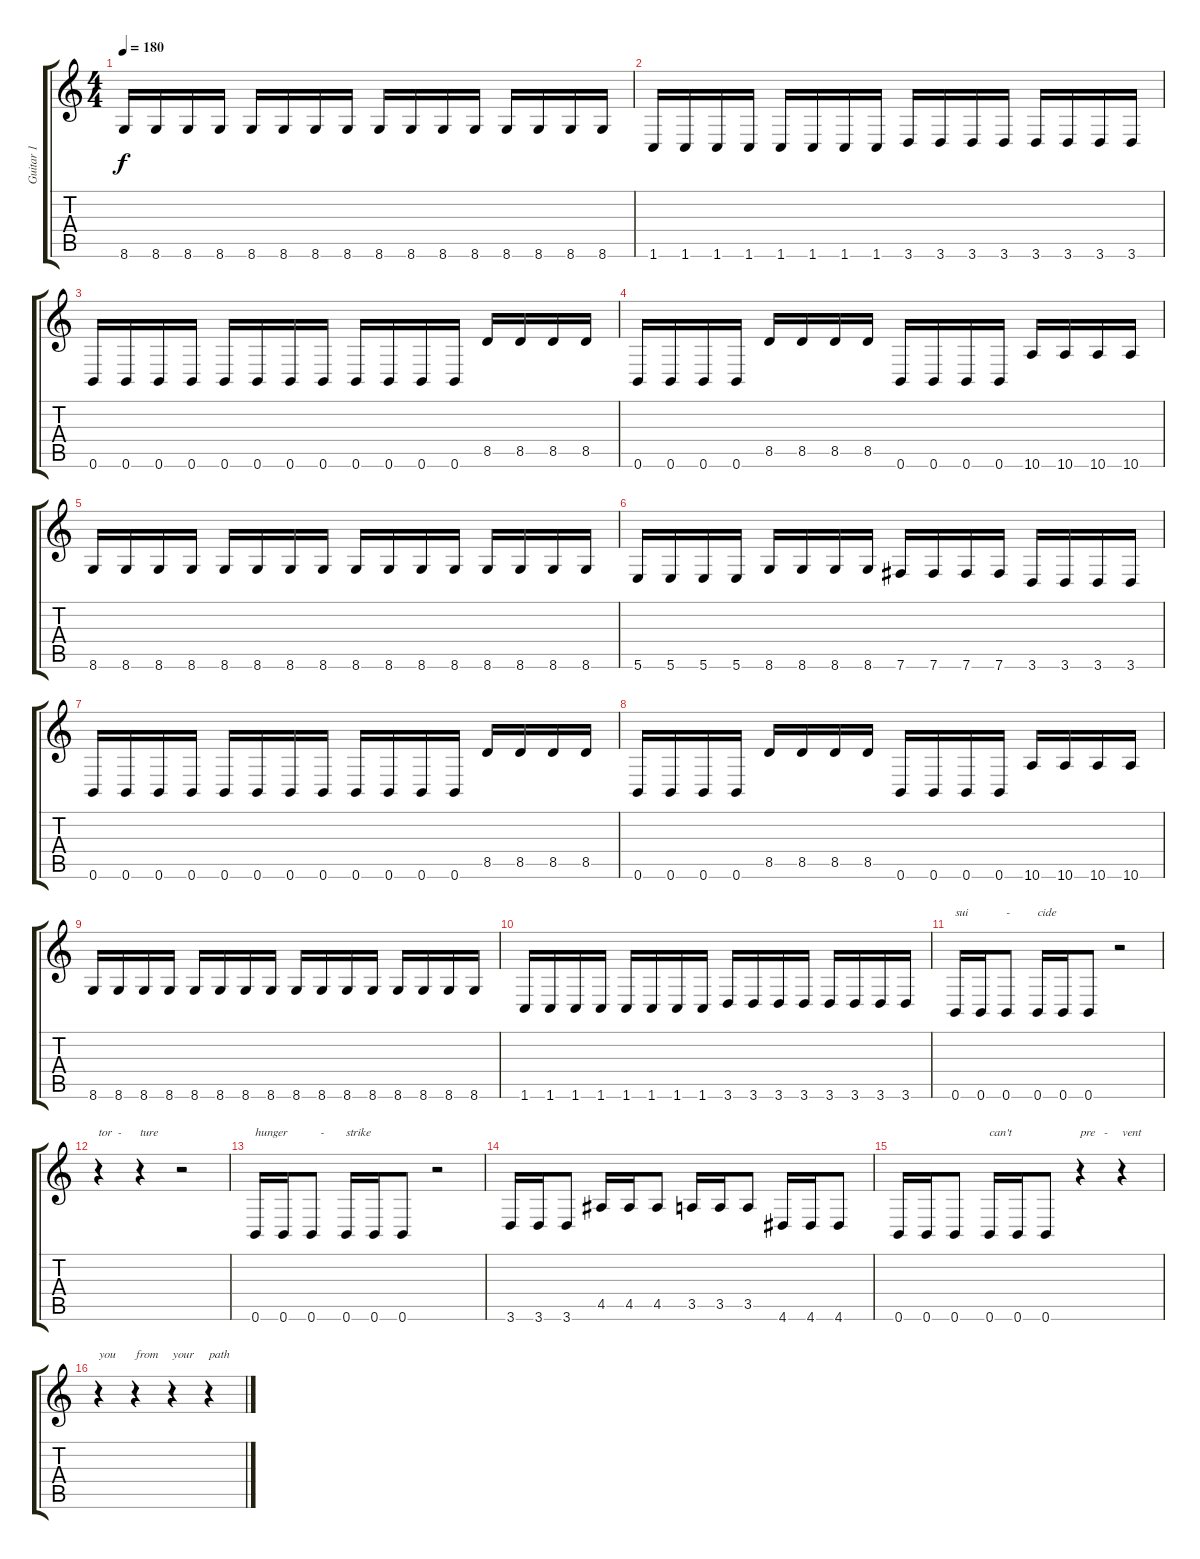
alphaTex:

\track ("Guitar 1" "Guitar 1") {instrument distortionguitar}
\staff {score tabs}
\tuning (Db4 Ab3 E3 B2 Gb2 B1) {hide}
\ts (4 4)
\tempo 180
\clef g2
\ks c
8.6.16{dy f} 8.6.16 8.6.16 8.6.16 8.6.16 8.6.16 8.6.16 8.6.16 8.6.16 8.6.16 8.6.16 8.6.16 8.6.16 8.6.16 8.6.16 8.6.16 |
1.6.16 1.6.16 1.6.16 1.6.16 1.6.16 1.6.16 1.6.16 1.6.16 3.6.16 3.6.16 3.6.16 3.6.16 3.6.16 3.6.16 3.6.16 3.6.16 |
0.6.16 0.6.16 0.6.16 0.6.16 0.6.16 0.6.16 0.6.16 0.6.16 0.6.16 0.6.16 0.6.16 0.6.16 8.5.16 8.5.16 8.5.16 8.5.16 |
0.6.16 0.6.16 0.6.16 0.6.16 8.5.16 8.5.16 8.5.16 8.5.16 0.6.16 0.6.16 0.6.16 0.6.16 10.6.16 10.6.16 10.6.16 10.6.16 |
8.6.16 8.6.16 8.6.16 8.6.16 8.6.16 8.6.16 8.6.16 8.6.16 8.6.16 8.6.16 8.6.16 8.6.16 8.6.16 8.6.16 8.6.16 8.6.16 |
5.6.16 5.6.16 5.6.16 5.6.16 8.6.16 8.6.16 8.6.16 8.6.16 7.6.16 7.6.16 7.6.16 7.6.16 3.6.16 3.6.16 3.6.16 3.6.16 |
0.6.16 0.6.16 0.6.16 0.6.16 0.6.16 0.6.16 0.6.16 0.6.16 0.6.16 0.6.16 0.6.16 0.6.16 8.5.16 8.5.16 8.5.16 8.5.16 |
0.6.16 0.6.16 0.6.16 0.6.16 8.5.16 8.5.16 8.5.16 8.5.16 0.6.16 0.6.16 0.6.16 0.6.16 10.6.16 10.6.16 10.6.16 10.6.16 |
8.6.16 8.6.16 8.6.16 8.6.16 8.6.16 8.6.16 8.6.16 8.6.16 8.6.16 8.6.16 8.6.16 8.6.16 8.6.16 8.6.16 8.6.16 8.6.16 |
1.6.16 1.6.16 1.6.16 1.6.16 1.6.16 1.6.16 1.6.16 1.6.16 3.6.16 3.6.16 3.6.16 3.6.16 3.6.16 3.6.16 3.6.16 3.6.16 |
0.6.16{txt "sui"} 0.6.16 0.6.8{txt "-"} 0.6.16{txt "cide"} 0.6.16 0.6.8 r.2 |
r.4{txt "tor  -"} r.4{txt "ture"} r.2 |
0.6.16{txt "hunger"} 0.6.16 0.6.8{txt "   -"} 0.6.16{txt "strike"} 0.6.16 0.6.8 r.2 |
3.6.16 3.6.16 3.6.8 4.5.16 4.5.16 4.5.8 3.5.16 3.5.16 3.5.8 4.6.16 4.6.16 4.6.8 |
0.6.16 0.6.16 0.6.8 0.6.16{txt "can't"} 0.6.16 0.6.8 r.4{txt "pre   -"} r.4{txt "vent"} |
r.4{txt "you"} r.4{txt "from"} r.4{txt "your"} r.4{txt "path"}
